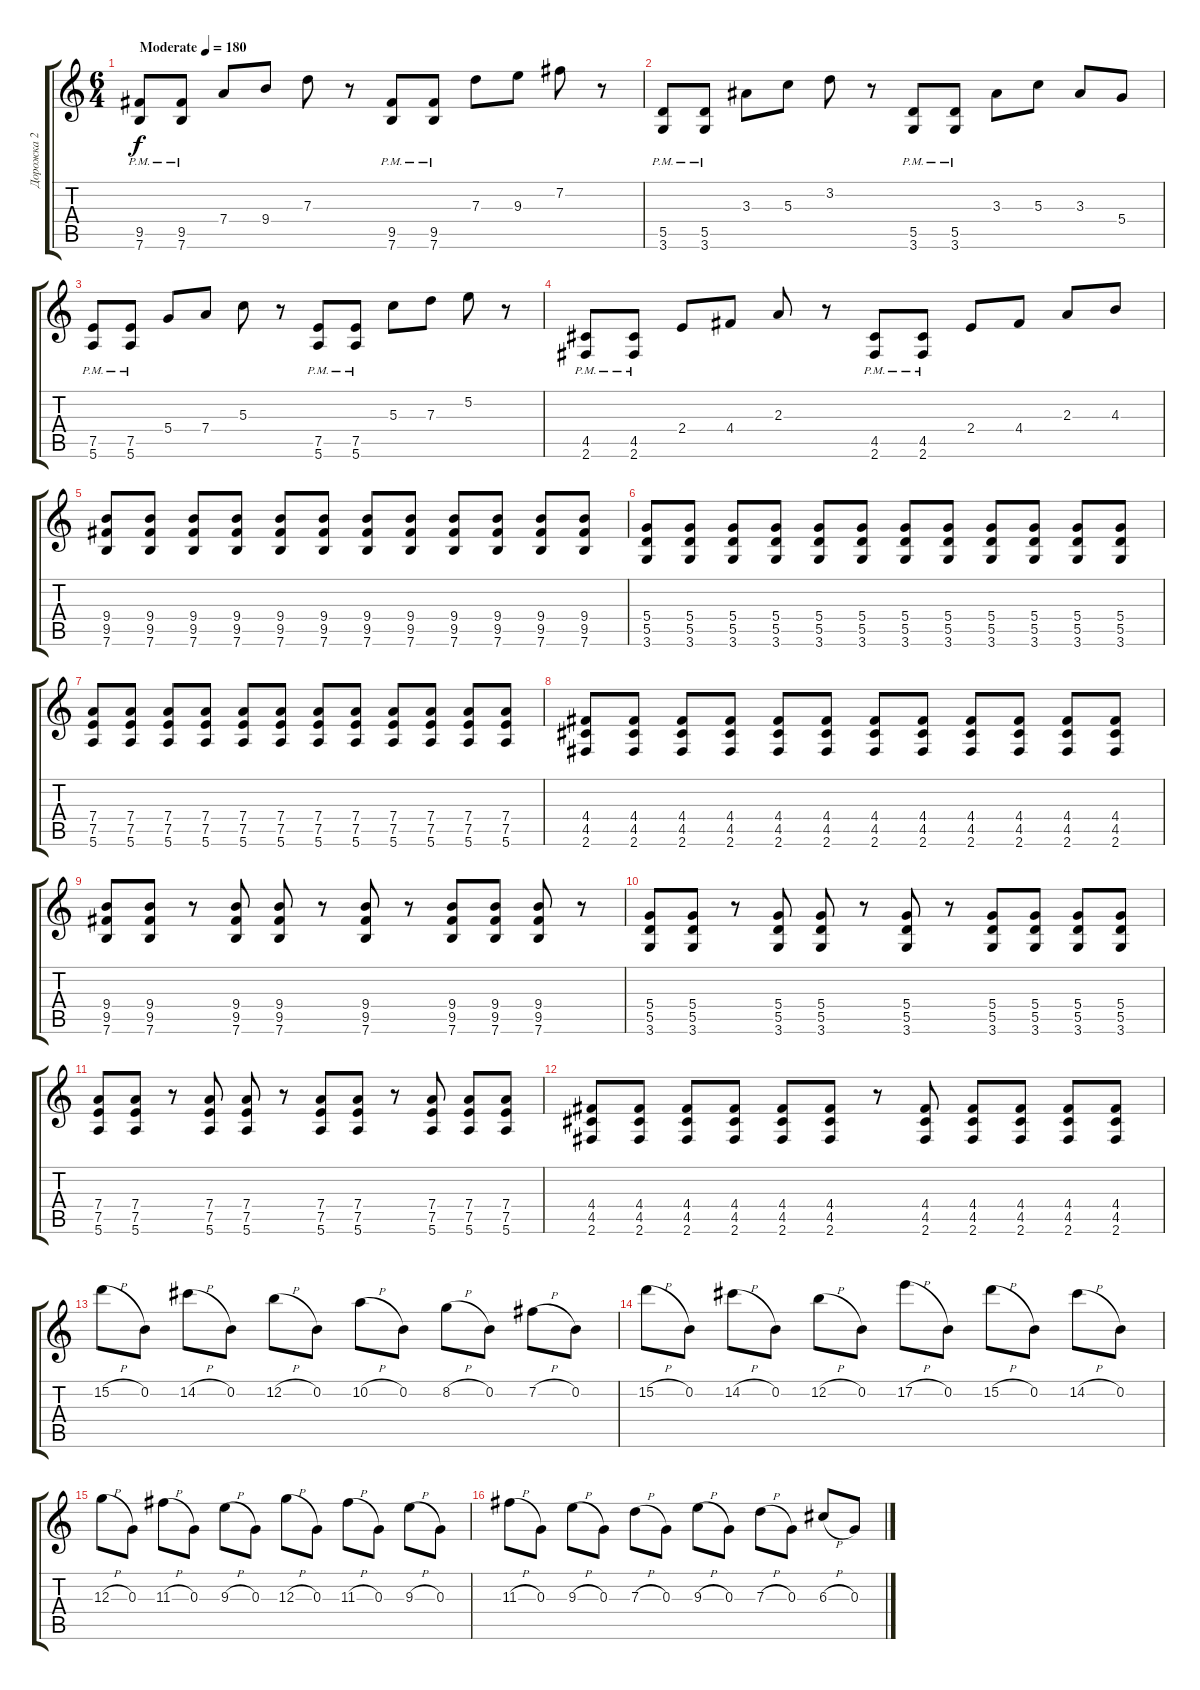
\track ("Дорожка 2" "Дорожка 2") {instrument distortionguitar}
\staff {score tabs}
\tuning (E4 B3 G3 D3 A2 E2) {hide}
\ts (6 4)
\tempo (180 "Moderate")
\clef g2
\ks c
(9.5{pm} 7.6{pm}).8{dy f instrument distortionguitar} (9.5{pm} 7.6{pm}).8 7.4.8 9.4.8 7.3.8 r.8 (9.5{pm} 7.6{pm}).8 (9.5{pm} 7.6{pm}).8 7.3.8 9.3.8 7.2.8 r.8 |
(5.5{pm} 3.6{pm}).8 (5.5{pm} 3.6{pm}).8 3.3.8 5.3.8 3.2.8 r.8 (5.5{pm} 3.6{pm}).8 (5.5{pm} 3.6{pm}).8 3.3.8 5.3.8 3.3.8 5.4.8 |
(7.5{pm} 5.6{pm}).8 (7.5{pm} 5.6{pm}).8 5.4.8 7.4.8 5.3.8 r.8 (7.5{pm} 5.6{pm}).8 (7.5{pm} 5.6{pm}).8 5.3.8 7.3.8 5.2.8 r.8 |
(4.5{pm} 2.6{pm}).8 (4.5{pm} 2.6{pm}).8 2.4.8 4.4.8 2.3.8 r.8 (4.5{pm} 2.6{pm}).8 (4.5{pm} 2.6{pm}).8 2.4.8 4.4.8 2.3.8 4.3.8 |
(9.4 9.5 7.6).8 (9.4 9.5 7.6).8 (9.4 9.5 7.6).8 (9.4 9.5 7.6).8 (9.4 9.5 7.6).8 (9.4 9.5 7.6).8 (9.4 9.5 7.6).8 (9.4 9.5 7.6).8 (9.4 9.5 7.6).8 (9.4 9.5 7.6).8 (9.4 9.5 7.6).8 (9.4 9.5 7.6).8 |
(5.4 5.5 3.6).8 (5.4 5.5 3.6).8 (5.4 5.5 3.6).8 (5.4 5.5 3.6).8 (5.4 5.5 3.6).8 (5.4 5.5 3.6).8 (5.4 5.5 3.6).8 (5.4 5.5 3.6).8 (5.4 5.5 3.6).8 (5.4 5.5 3.6).8 (5.4 5.5 3.6).8 (5.4 5.5 3.6).8 |
(7.4 7.5 5.6).8 (7.4 7.5 5.6).8 (7.4 7.5 5.6).8 (7.4 7.5 5.6).8 (7.4 7.5 5.6).8 (7.4 7.5 5.6).8 (7.4 7.5 5.6).8 (7.4 7.5 5.6).8 (7.4 7.5 5.6).8 (7.4 7.5 5.6).8 (7.4 7.5 5.6).8 (7.4 7.5 5.6).8 |
(4.4 4.5 2.6).8 (4.4 4.5 2.6).8 (4.4 4.5 2.6).8 (4.4 4.5 2.6).8 (4.4 4.5 2.6).8 (4.4 4.5 2.6).8 (4.4 4.5 2.6).8 (4.4 4.5 2.6).8 (4.4 4.5 2.6).8 (4.4 4.5 2.6).8 (4.4 4.5 2.6).8 (4.4 4.5 2.6).8 |
(9.4 9.5 7.6).8 (9.4 9.5 7.6).8 r.8 (9.4 9.5 7.6).8 (9.4 9.5 7.6).8 r.8 (9.4 9.5 7.6).8 r.8 (9.4 9.5 7.6).8 (9.4 9.5 7.6).8 (9.4 9.5 7.6).8 r.8 |
(5.4 5.5 3.6).8 (5.4 5.5 3.6).8 r.8 (5.4 5.5 3.6).8 (5.4 5.5 3.6).8 r.8 (5.4 5.5 3.6).8 r.8 (5.4 5.5 3.6).8 (5.4 5.5 3.6).8 (5.4 5.5 3.6).8 (5.4 5.5 3.6).8 |
(7.4 7.5 5.6).8 (7.4 7.5 5.6).8 r.8 (7.4 7.5 5.6).8 (7.4 7.5 5.6).8 r.8 (7.4 7.5 5.6).8 (7.4 7.5 5.6).8 r.8 (7.4 7.5 5.6).8 (7.4 7.5 5.6).8 (7.4 7.5 5.6).8 |
(4.4 4.5 2.6).8 (4.4 4.5 2.6).8 (4.4 4.5 2.6).8 (4.4 4.5 2.6).8 (4.4 4.5 2.6).8 (4.4 4.5 2.6).8 r.8 (4.4 4.5 2.6).8 (4.4 4.5 2.6).8 (4.4 4.5 2.6).8 (4.4 4.5 2.6).8 (4.4 4.5 2.6).8 |
15.2{h}.8 0.2.8 14.2{h}.8 0.2.8 12.2{h}.8 0.2.8 10.2{h}.8 0.2.8 8.2{h}.8 0.2.8 7.2{h}.8 0.2.8 |
15.2{h}.8 0.2.8 14.2{h}.8 0.2.8 12.2{h}.8 0.2.8 17.2{h}.8 0.2.8 15.2{h}.8 0.2.8 14.2{h}.8 0.2.8 |
12.3{h}.8 0.3.8 11.3{h}.8 0.3.8 9.3{h}.8 0.3.8 12.3{h}.8 0.3.8 11.3{h}.8 0.3.8 9.3{h}.8 0.3.8 |
11.3{h}.8 0.3.8 9.3{h}.8 0.3.8 7.3{h}.8 0.3.8 9.3{h}.8 0.3.8 7.3{h}.8 0.3.8 6.3{h}.8 0.3.8
